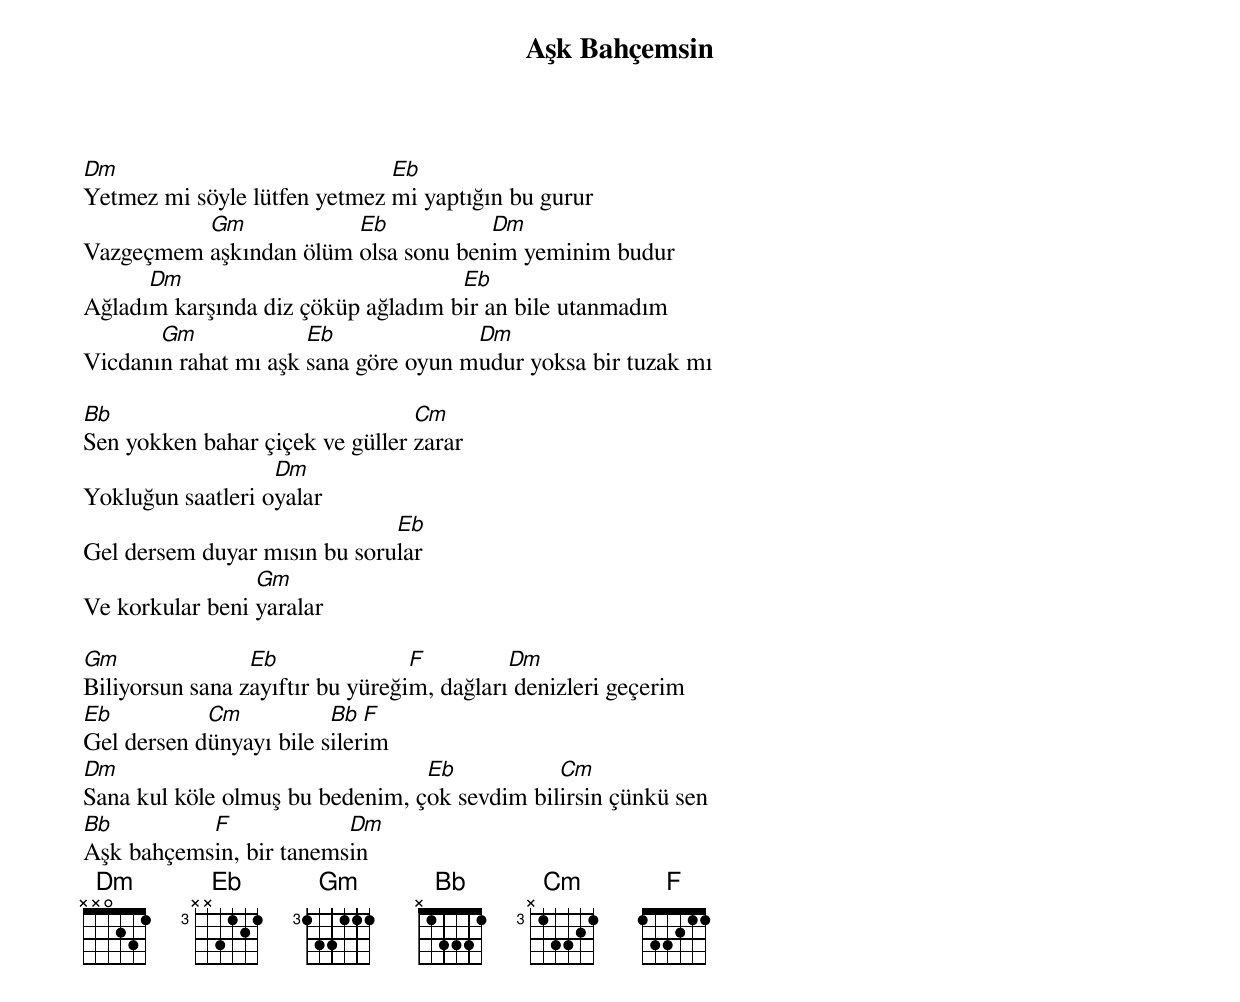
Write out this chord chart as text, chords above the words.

{title: Aşk Bahçemsin}
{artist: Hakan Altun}

Dm                            Eb
Yetmez mi söyle lütfen yetmez mi yaptığın bu gurur
          Gm            Eb           Dm
Vazgeçmem aşkından ölüm olsa sonu benim yeminim budur
      Dm                            Eb
Ağladım karşında diz çöküp ağladım bir an bile utanmadım
       Gm             Eb              Dm
Vicdanın rahat mı aşk sana göre oyun mudur yoksa bir tuzak mı

Bb                               Cm
Sen yokken bahar çiçek ve güller zarar
                   Dm
Yokluğun saatleri oyalar
                              Eb
Gel dersem duyar mısın bu sorular
                 Gm
Ve korkular beni yaralar

Gm               Eb               F         Dm
Biliyorsun sana zayıftır bu yüreğim, dağları denizleri geçerim
Eb          Cm           Bb  F
Gel dersen dünyayı bile silerim
Dm                               Eb           Cm
Sana kul köle olmuş bu bedenim, çok sevdim bilirsin çünkü sen
Bb         F             Dm
Aşk bahçemsin, bir tanemsin
